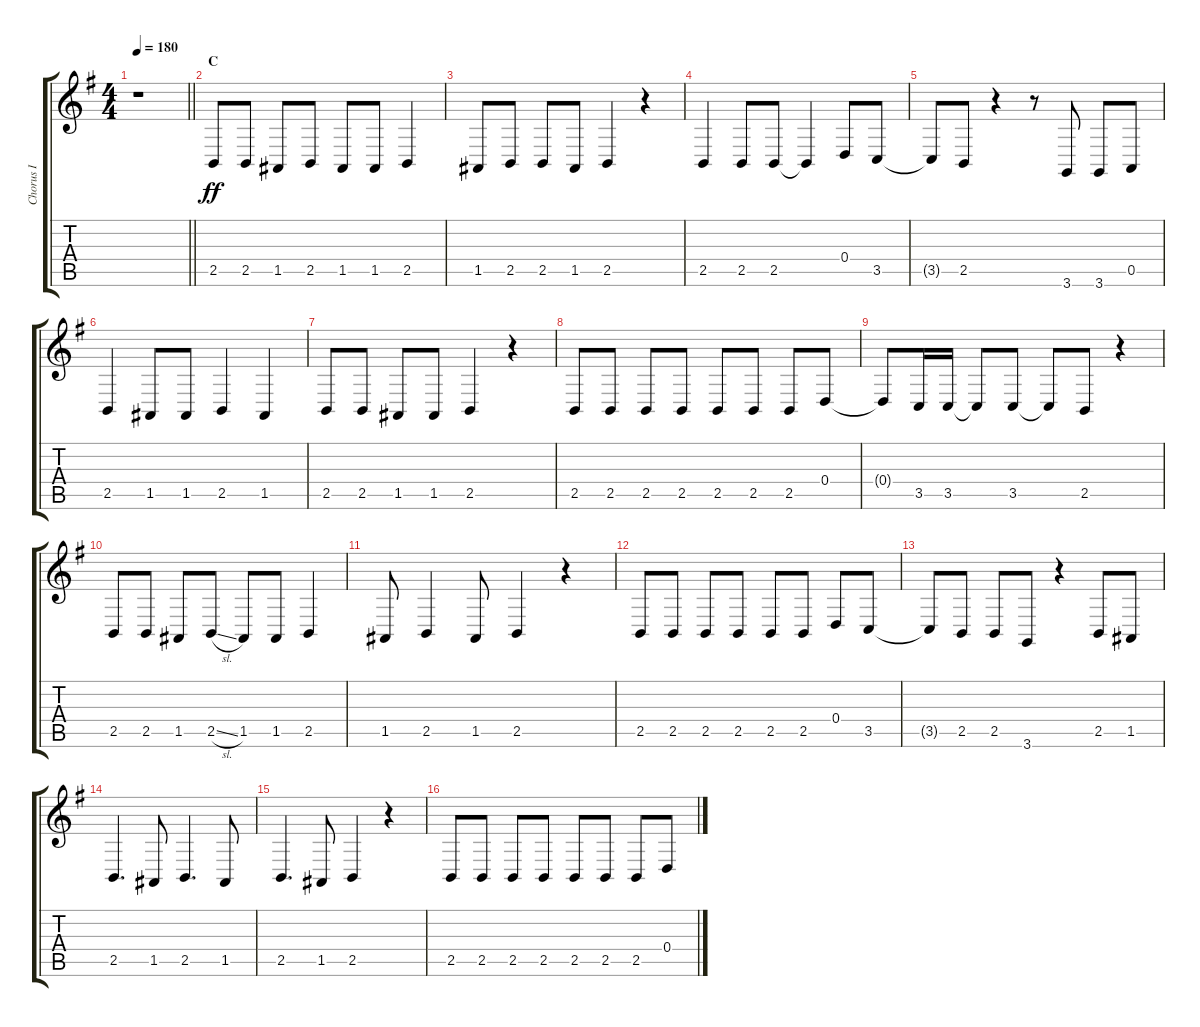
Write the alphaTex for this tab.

\track ("Chorus I" "Chorus I") {instrument voiceoohs}
\staff {score tabs}
\tuning (E4 B3 G3 D3 A2 E2) {hide}
\ts (4 4)
\tempo 180
\clef g2
\barLineRight lightlight
\ks g
r.1{dy ff} |
\section ("" "C")
2.5.8 2.5.8 1.5.8 2.5.8 1.5.8 1.5.8 2.5.4 |
1.5.8 2.5.8 2.5.8 1.5.8 2.5.4 r.4 |
2.5.4 2.5.8 2.5.8 2.5{t}.4 0.4.8 3.5.8 |
3.5{t}.8 2.5.8 r.4 r.8 3.6.8 3.6.8 0.5.8 |
2.5.4 1.5.8 1.5.8 2.5.4 1.5.4 |
2.5.8 2.5.8 1.5.8 1.5.8 2.5.4 r.4 |
2.5.8 2.5.8 2.5.8 2.5.8 2.5.8 2.5.8 2.5.8 0.4.8 |
0.4{t}.8 3.5.16 3.5.16 3.5{t}.8 3.5.8 3.5{t}.8 2.5.8 r.4 |
2.5.8 2.5.8 1.5.8 2.5{sl}.8 1.5.8 1.5.8 2.5.4 |
1.5.8 2.5.4 1.5.8 2.5.4 r.4 |
2.5.8 2.5.8 2.5.8 2.5.8 2.5.8 2.5.8 0.4.8 3.5.8 |
3.5{t}.8 2.5.8 2.5.8 3.6.8 r.4 2.5.8 1.5.8 |
2.5.4{d} 1.5.8 2.5.4{d} 1.5.8 |
2.5.4{d} 1.5.8 2.5.4 r.4 |
2.5.8 2.5.8 2.5.8 2.5.8 2.5.8 2.5.8 2.5.8 0.4.8
